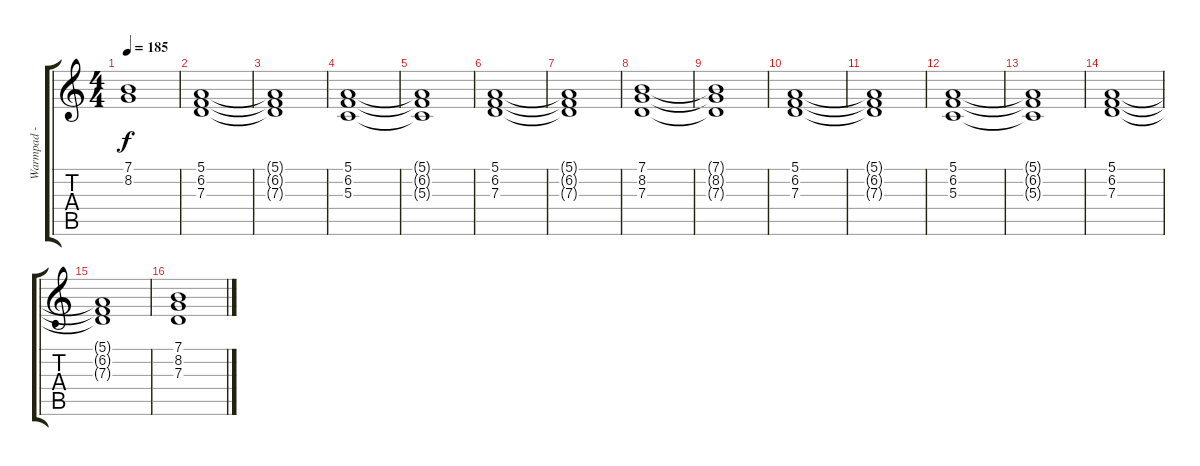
\track ("Warmpad -" "Warmpad -") {instrument pad2warm}
\staff {score tabs}
\tuning (E4 B3 G3 D3 A2 E2) {hide}
\ts (4 4)
\tempo 185
\clef g2
\ks c
(7.1 8.2).1{dy f} |
(5.1 6.2 7.3).1 |
(5.1{t} 6.2{t} 7.3{t}).1 |
(5.1 6.2 5.3).1 |
(5.1{t} 6.2{t} 5.3{t}).1 |
(5.1 6.2 7.3).1 |
(5.1{t} 6.2{t} 7.3{t}).1 |
(7.1 8.2 7.3).1 |
(7.1{t} 8.2{t} 7.3{t}).1 |
(5.1 6.2 7.3).1 |
(5.1{t} 6.2{t} 7.3{t}).1 |
(5.1 6.2 5.3).1 |
(5.1{t} 6.2{t} 5.3{t}).1 |
(5.1 6.2 7.3).1 |
(5.1{t} 6.2{t} 7.3{t}).1 |
(7.1 8.2 7.3).1
